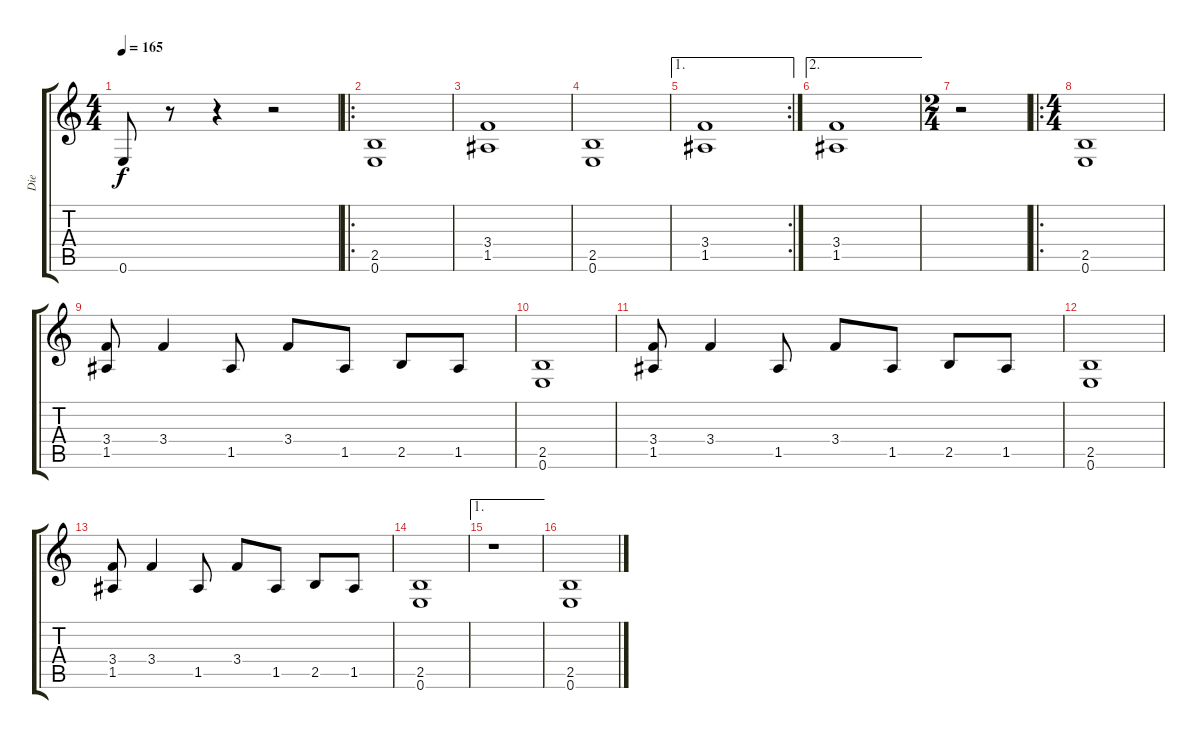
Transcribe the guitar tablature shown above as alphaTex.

\track ("Die" "Die") {instrument overdrivenguitar}
\staff {score tabs}
\tuning (E4 B3 G3 D3 A2 E2) {hide}
\ts (4 4)
\tempo 165
\clef g2
\ks c
0.6.8{dy f} r.8 r.4 r.2 |
\ro
(2.5 0.6).1 |
(3.4 1.5).1 |
(2.5 0.6).1 |
\ae 1
\rc 2
(3.4 1.5).1 |
\ae 2
(3.4 1.5).1 |
\ts (2 4)
r.2 |
\ro
\ts (4 4)
(2.5 0.6).1 |
(3.4 1.5).8 3.4.4 1.5.8 3.4.8 1.5.8 2.5.8 1.5.8 |
(2.5 0.6).1 |
(3.4 1.5).8 3.4.4 1.5.8 3.4.8 1.5.8 2.5.8 1.5.8 |
(2.5 0.6).1 |
(3.4 1.5).8 3.4.4 1.5.8 3.4.8 1.5.8 2.5.8 1.5.8 |
(2.5 0.6).1 |
\ae 1
r.1 |
(2.5 0.6).1
